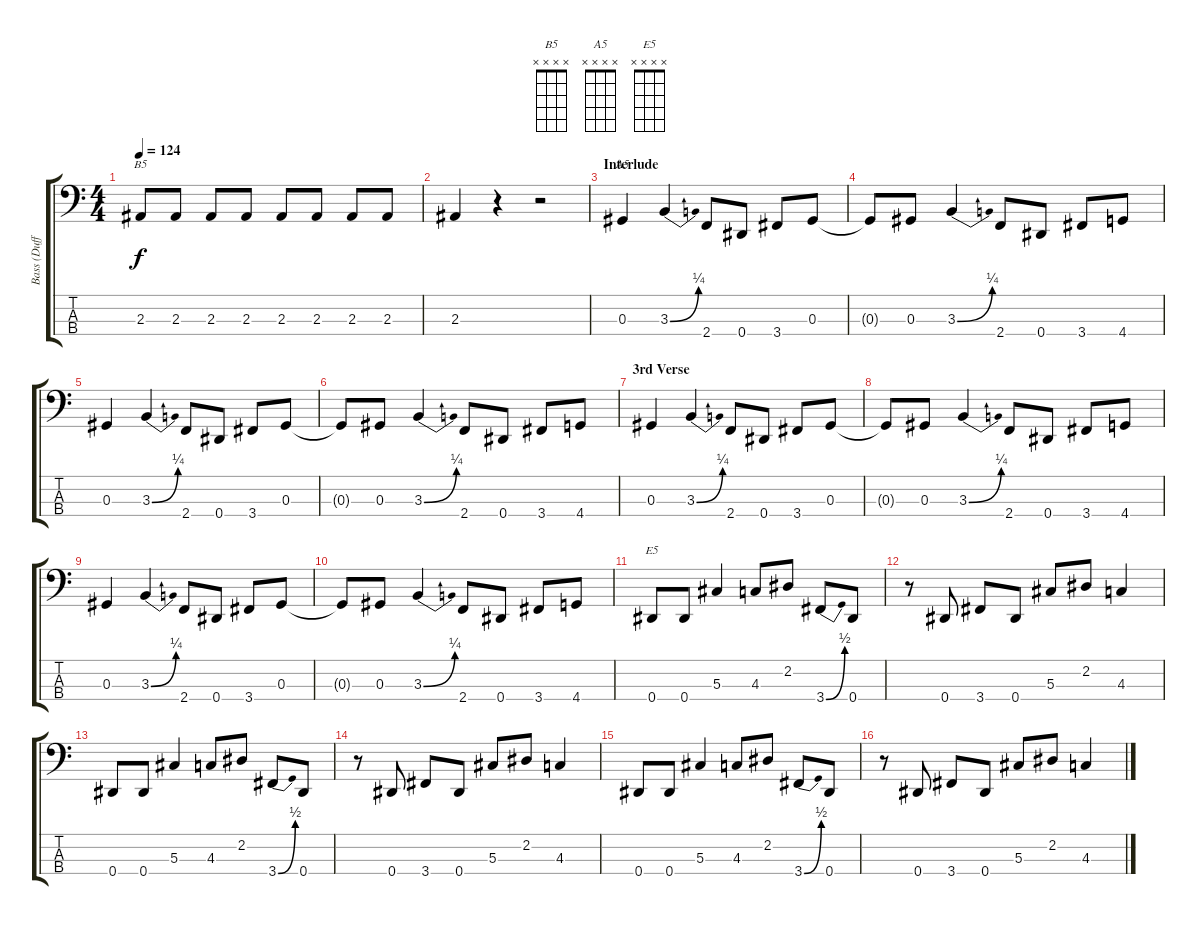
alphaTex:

\track ("Bass (Duff)" "Bass (Duff") {instrument electricbasspick}
\staff {score tabs}
\tuning (Gb2 Db2 Ab1 Eb1) {hide}
\chord ("B5" x x x x)
\chord ("A5" x x x x)
\chord ("E5" x x x x)
\ts (4 4)
\tempo 124
\clef f4
\ks c
2.3.8{ch "B5" dy f} 2.3.8 2.3.8 2.3.8 2.3.8 2.3.8 2.3.8 2.3.8 |
2.3.4 r.4 r.2 |
\section ("" "Interlude")
0.3.4{ch "A5"} 3.3{be (bend 0 0 60 1)}.4 2.4.8 0.4.8 3.4.8 0.3.8 |
0.3{t}.8 0.3.8 3.3{be (bend 0 0 60 1)}.4 2.4.8 0.4.8 3.4.8 4.4.8 |
0.3.4 3.3{be (bend 0 0 60 1)}.4 2.4.8 0.4.8 3.4.8 0.3.8 |
0.3{t}.8 0.3.8 3.3{be (bend 0 0 60 1)}.4 2.4.8 0.4.8 3.4.8 4.4.8 |
\section ("" "3rd Verse")
0.3.4 3.3{be (bend 0 0 60 1)}.4 2.4.8 0.4.8 3.4.8 0.3.8 |
0.3{t}.8 0.3.8 3.3{be (bend 0 0 60 1)}.4 2.4.8 0.4.8 3.4.8 4.4.8 |
0.3.4 3.3{be (bend 0 0 60 1)}.4 2.4.8 0.4.8 3.4.8 0.3.8 |
0.3{t}.8 0.3.8 3.3{be (bend 0 0 60 1)}.4 2.4.8 0.4.8 3.4.8 4.4.8 |
0.4.8{ch "E5"} 0.4.8 5.3.4 4.3.8 2.2.8 3.4{be (bend 0 0 60 2)}.8 0.4.8 |
r.8 0.4.8 3.4.8 0.4.8 5.3.8 2.2.8 4.3.4 |
0.4.8 0.4.8 5.3.4 4.3.8 2.2.8 3.4{be (bend 0 0 60 2)}.8 0.4.8 |
r.8 0.4.8 3.4.8 0.4.8 5.3.8 2.2.8 4.3.4 |
0.4.8 0.4.8 5.3.4 4.3.8 2.2.8 3.4{be (bend 0 0 60 2)}.8 0.4.8 |
r.8 0.4.8 3.4.8 0.4.8 5.3.8 2.2.8 4.3.4
